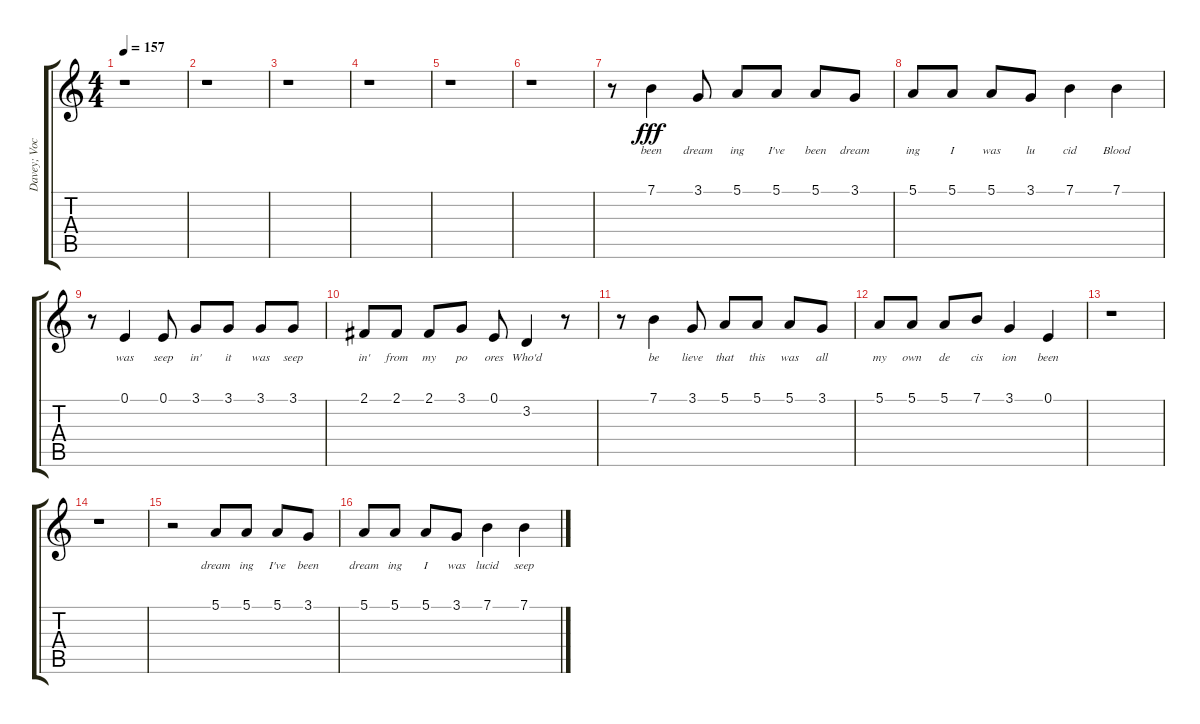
\track ("Davey; Vocals" "Davey; Voc") {instrument altosax}
\staff {score tabs}
\tuning (E4 B3 G3 D3 A2 E2) {hide}
\ts (4 4)
\tempo 157
\clef g2
\ks c
r.1{dy f} |
r.1 |
r.1 |
r.1 |
r.1 |
r.1 |
r.8{instrument clarinet} 7.1.4{lyrics (0 "been") lyrics (1 "") lyrics (2 "") lyrics (3 "") lyrics (4 "") dy fff} 3.1.8{lyrics (0 "dream") lyrics (1 "") lyrics (2 "") lyrics (3 "") lyrics (4 "")} 5.1.8{lyrics (0 "ing") lyrics (1 "") lyrics (2 "") lyrics (3 "") lyrics (4 "")} 5.1.8{lyrics (0 "I've") lyrics (1 "") lyrics (2 "") lyrics (3 "") lyrics (4 "")} 5.1.8{lyrics (0 "been") lyrics (1 "") lyrics (2 "") lyrics (3 "") lyrics (4 "")} 3.1.8{lyrics (0 "dream") lyrics (1 "") lyrics (2 "") lyrics (3 "") lyrics (4 "")} |
5.1.8{lyrics (0 "ing") lyrics (1 "") lyrics (2 "") lyrics (3 "") lyrics (4 "")} 5.1.8{lyrics (0 "I") lyrics (1 "") lyrics (2 "") lyrics (3 "") lyrics (4 "")} 5.1.8{lyrics (0 "was") lyrics (1 "") lyrics (2 "") lyrics (3 "") lyrics (4 "")} 3.1.8{lyrics (0 "lu") lyrics (1 "") lyrics (2 "") lyrics (3 "") lyrics (4 "")} 7.1.4{lyrics (0 "cid") lyrics (1 "") lyrics (2 "") lyrics (3 "") lyrics (4 "")} 7.1.4{lyrics (0 "Blood") lyrics (1 "") lyrics (2 "") lyrics (3 "") lyrics (4 "")} |
r.8 0.1.4{lyrics (0 "was") lyrics (1 "") lyrics (2 "") lyrics (3 "") lyrics (4 "")} 0.1.8{lyrics (0 "seep") lyrics (1 "") lyrics (2 "") lyrics (3 "") lyrics (4 "")} 3.1.8{lyrics (0 "in'") lyrics (1 "") lyrics (2 "") lyrics (3 "") lyrics (4 "")} 3.1.8{lyrics (0 "it") lyrics (1 "") lyrics (2 "") lyrics (3 "") lyrics (4 "")} 3.1.8{lyrics (0 "was") lyrics (1 "") lyrics (2 "") lyrics (3 "") lyrics (4 "")} 3.1.8{lyrics (0 "seep") lyrics (1 "") lyrics (2 "") lyrics (3 "") lyrics (4 "")} |
2.1.8{lyrics (0 "in'") lyrics (1 "") lyrics (2 "") lyrics (3 "") lyrics (4 "")} 2.1.8{lyrics (0 "from") lyrics (1 "") lyrics (2 "") lyrics (3 "") lyrics (4 "")} 2.1.8{lyrics (0 "my") lyrics (1 "") lyrics (2 "") lyrics (3 "") lyrics (4 "")} 3.1.8{lyrics (0 "po") lyrics (1 "") lyrics (2 "") lyrics (3 "") lyrics (4 "")} 0.1.8{lyrics (0 "ores") lyrics (1 "") lyrics (2 "") lyrics (3 "") lyrics (4 "")} 3.2.4{lyrics (0 "Who'd") lyrics (1 "") lyrics (2 "") lyrics (3 "") lyrics (4 "")} r.8 |
r.8 7.1.4{lyrics (0 "be") lyrics (1 "") lyrics (2 "") lyrics (3 "") lyrics (4 "")} 3.1.8{lyrics (0 "lieve") lyrics (1 "") lyrics (2 "") lyrics (3 "") lyrics (4 "")} 5.1.8{lyrics (0 "that") lyrics (1 "") lyrics (2 "") lyrics (3 "") lyrics (4 "")} 5.1.8{lyrics (0 "this") lyrics (1 "") lyrics (2 "") lyrics (3 "") lyrics (4 "")} 5.1.8{lyrics (0 "was") lyrics (1 "") lyrics (2 "") lyrics (3 "") lyrics (4 "")} 3.1.8{lyrics (0 "all") lyrics (1 "") lyrics (2 "") lyrics (3 "") lyrics (4 "")} |
5.1.8{lyrics (0 "my") lyrics (1 "") lyrics (2 "") lyrics (3 "") lyrics (4 "")} 5.1.8{lyrics (0 "own") lyrics (1 "") lyrics (2 "") lyrics (3 "") lyrics (4 "")} 5.1.8{lyrics (0 "de") lyrics (1 "") lyrics (2 "") lyrics (3 "") lyrics (4 "")} 7.1.8{lyrics (0 "cis") lyrics (1 "") lyrics (2 "") lyrics (3 "") lyrics (4 "")} 3.1.4{lyrics (0 "ion") lyrics (1 "") lyrics (2 "") lyrics (3 "") lyrics (4 "")} 0.1.4{lyrics (0 "been") lyrics (1 "") lyrics (2 "") lyrics (3 "") lyrics (4 "")} |
r.1 |
r.1 |
r.2{instrument clarinet} 5.1.8{lyrics (0 "dream") lyrics (1 "") lyrics (2 "") lyrics (3 "") lyrics (4 "")} 5.1.8{lyrics (0 "ing") lyrics (1 "") lyrics (2 "") lyrics (3 "") lyrics (4 "")} 5.1.8{lyrics (0 "I've") lyrics (1 "") lyrics (2 "") lyrics (3 "") lyrics (4 "")} 3.1.8{lyrics (0 "been") lyrics (1 "") lyrics (2 "") lyrics (3 "") lyrics (4 "")} |
5.1.8{lyrics (0 "dream") lyrics (1 "") lyrics (2 "") lyrics (3 "") lyrics (4 "")} 5.1.8{lyrics (0 "ing") lyrics (1 "") lyrics (2 "") lyrics (3 "") lyrics (4 "")} 5.1.8{lyrics (0 "I") lyrics (1 "") lyrics (2 "") lyrics (3 "") lyrics (4 "")} 3.1.8{lyrics (0 "was") lyrics (1 "") lyrics (2 "") lyrics (3 "") lyrics (4 "")} 7.1.4{lyrics (0 "lucid") lyrics (1 "") lyrics (2 "") lyrics (3 "") lyrics (4 "")} 7.1.4{lyrics (0 "seep") lyrics (1 "") lyrics (2 "") lyrics (3 "") lyrics (4 "")}
